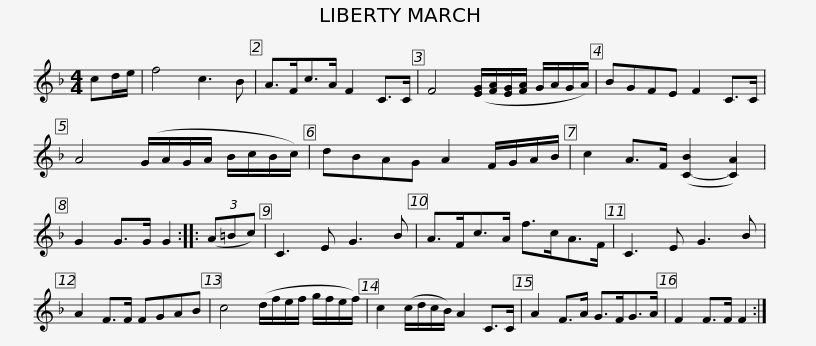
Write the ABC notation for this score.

X:1
L:1/8
M:4/4
I:linebreak $
K:F
V:1 treble
V:1
 cd/e/ | f4 c3 B | A>Fc>A F2 C>C | F4 ([EG]/[FA]/[EG]/[FA]/ G/A/G/A/) | BGFE F2 C>C | %5
 A4 (G/A/G/A/ B/c/B/c/) |$ dBAG A2 F/G/A/B/ | c2 A>F ([C-B]2 [CA]2) | G2 G>G G2 :: (3(A=Bc) | %10
 C3 E G3 B | A>Fc>A f>cA>F |$ C3 E G3 B | A2 F>F FGAB | c4 (d/f/e/f/ g/f/e/f/) | %15
 c2 (c/d/c/B/) A2 C>C | A2 F>A G>FG>A | F2 F>F F2 :| %18
